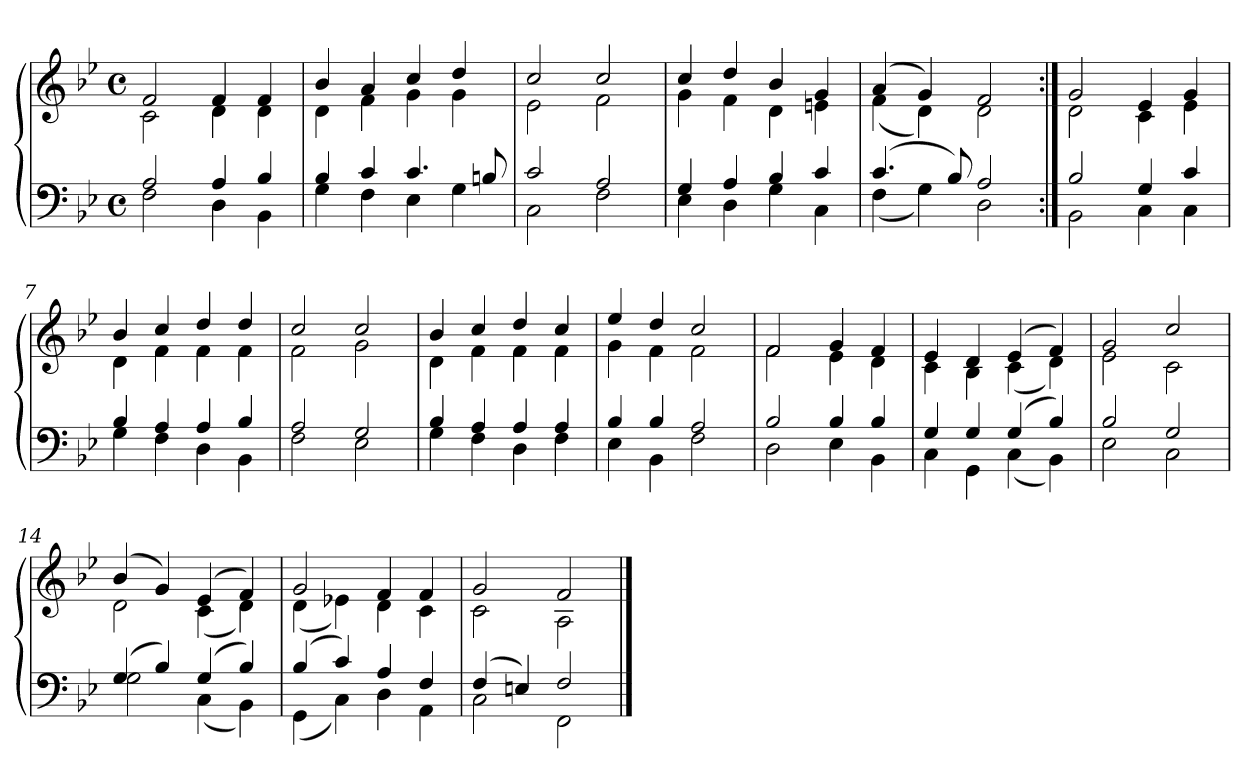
**kern	**kern
*part1	*part1
*staff2	*staff1
*clefF4	*clefG2
*k[b-e-]	*k[b-e-]
*F:mix	*F:mix
*M4/4	*M4/4
*met(c)	*met(c)
=1	=1
*^	*^
2A	2F	2f	2c
4A	4D	4f	4d
4B-	4BB-	4f	4d
=2	=2	=2	=2
4B-	4G	4b-	4d
4c	4F	4a	4f
4.c	4E-	4cc	4g
.	4G	4dd	4g
8Bn	.	.	.
=3	=3	=3	=3
2c	2C	2cc	2e-
2A	2F	2cc	2f
=4	=4	=4	=4
4G	4E-	4cc	4g
4A	4D	4dd	4f
4B-	4G	4b-	4d
4c	4C	4g	4en
=5	=5	=5	=5
(4.c	(4F	(4a	(4f
.	4G)	4g)	4d)
8B-)	.	.	.
2A	2D	2f	2d
=6:|!	=6:|!	=6:|!	=6:|!
2B-	2BB-	2g	2d
4G	4C	4e-	4c
4c	4C	4g	4e-
=7	=7	=7	=7
4B-	4G	4b-	4d
4A	4F	4cc	4f
4A	4D	4dd	4f
4B-	4BB-	4dd	4f
=8	=8	=8	=8
2A	2F	2cc	2f
2G	2E-	2cc	2g
=9	=9	=9	=9
4B-	4G	4b-	4d
4A	4F	4cc	4f
4A	4D	4dd	4f
4A	4F	4cc	4f
=10	=10	=10	=10
4B-	4E-	4ee-	4g
4B-	4BB-	4dd	4f
2A	2F	2cc	2f
=11	=11	=11	=11
2B-	2D	2f	2f
4B-	4E-	4g	4e-
4B-	4BB-	4f	4d
=12	=12	=12	=12
4G	4C	4e-	4c
4G	4GG	4d	4B-
(4G	(4C	(4e-	(4c
4B-)	4BB-)	4f)	4d)
=13	=13	=13	=13
2B-	2E-	2g	2e-
2G	2C	2cc	2c
=14	=14	=14	=14
(4G	2G	(4b-	2d
4B-)	.	4g)	.
(4G	(4C	(4e-	(4c
4B-)	4BB-)	4f)	4d)
=15	=15	=15	=15
(4B-	(4GG	2g	(4d
4c)	4C)	.	4e-X)
4A	4D	4f	4d
4F	4AA	4f	4c
=16	=16	=16	=16
(4F	2C	2g	2c
4En)	.	.	.
2F	2FF	2f	2A
*v	*v	*	*
*	*v	*v
==	==
*-	*-
